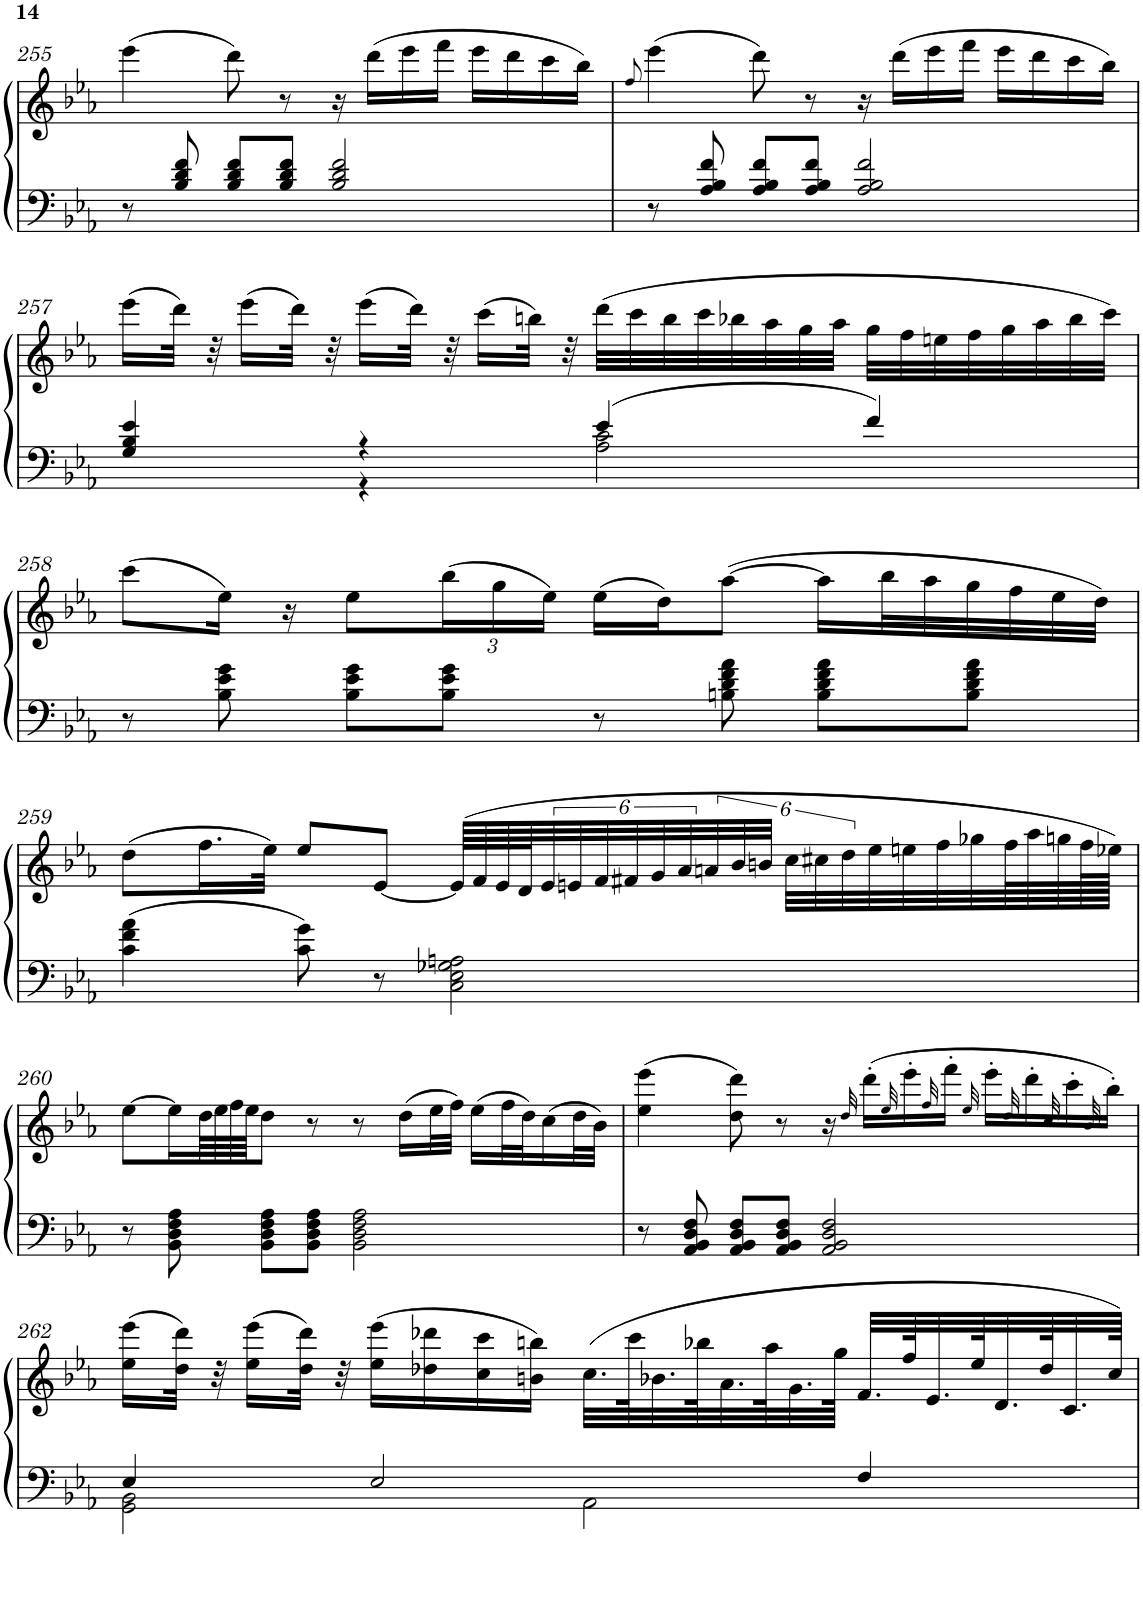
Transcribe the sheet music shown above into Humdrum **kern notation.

**kern	**kern
*part1	*part1
*staff2	*staff1
*I"Piano	*
*I'Pno.	*
!!LO:PB:g=z
*clefF4	*clefG2
*k[b-e-a-]	*k[b-e-a-]
*E-:	*E-:
*M4/4	*M4/4
=255	=255
*^	*
8r	8ryy	(>4eee-\
8B-/ 8d/ 8f/	2..ryy	.
8B-/ 8d/ 8f/L	.	8ddd\)
8B-/ 8d/ 8f/J	.	8r
2B-/ 2d/ 2f/	.	16r
.	.	(>16ddd\LL
.	.	16eee-\
.	.	16fff\JJ
.	.	16eee-\LL
.	.	16ddd\
.	.	16ccc\
.	.	16bb-\JJ)
=256	=256	=256
.	.	8qff/
8r	8ryy	(>4eee-\
8A-/ 8B-/ 8f/	2..ryy	.
8A-/ 8B-/ 8f/L	.	8ddd\)
8A-/ 8B-/ 8f/J	.	8r
2A-/ 2B-/ 2f/	.	16r
.	.	(>16ddd\LL
.	.	16eee-\
.	.	16fff\JJ
.	.	16eee-\LL
.	.	16ddd\
.	.	16ccc\
.	.	16bb-\JJ)
!!LO:LB:g=z
=257	=257	=257
4G/ 4B-/ 4e-/	4ryy	(>16eee-\LL
.	.	32ddd\JJk)
.	.	32r
.	.	(>16eee-\LL
.	.	32ddd\JJk)
.	.	32r
4r	4r	(>16eee-\LL
.	.	32ddd\JJk)
.	.	32r
.	.	(>16ccc\LL
.	.	32bbn\JJk)
.	.	32r
4e-/	2A-\ 2c\	(>32ddd\LLL
.	.	32ccc\
.	.	32bb\
.	.	32ccc\
.	.	32bb-X\
.	.	32aa-\
.	.	32gg\
.	.	32aa-\JJJ
4f/	.	32gg\LLL
.	.	32ff\
.	.	32een\
.	.	32ff\
.	.	32gg\
.	.	32aa-\
.	.	32bb-\
.	.	32ccc\JJJ)
*v	*v	*
!!LO:LB:g=z
=258	=258
8r	(>8ccc\L
8B-\ 8e-\ 8g\	16ee-\Jk)
.	16r
8B-\ 8e-\ 8g\L	8ee-\L
*	*Xbrackettup
8B-\ 8e-\ 8g\J	(>24bb-\L
.	24gg\
.	24ee-\JJ)
8r	(>16ee-\LL
.	16dd\J)
8Bn\ 8d\ 8f\ 8a-\	(>[8aa-\J
8B\ 8d\ 8f\ 8a-\L	16aa-\LL]
.	32bb-\L
.	32aa-\
8B\ 8d\ 8f\ 8a-\J	32gg\
.	32ff\
.	32ee-\
.	32dd\JJJ)
!!LO:LB:g=z
=259	=259
4c\ 4f\ 4a-\	(>8dd\L
.	16.ff\L
.	32ee-\JJk)
8c\ 8g\	8ee-/L
8r	[8e-/J
2C\ 2E-\ 2G-X\ 2An\	(>64e-/LLLL]
.	64f/
.	64e-/
.	64d/J
*	*brackettup
.	48e-/
.	48en/
.	48f/
.	48f#X/
.	48g/
.	48a-/
.	48an/
.	48b-/
.	48bn/JJJ
.	48cc\LLL
.	48cc#X\
.	48dd\
.	32ee-\
.	32een\
.	32ff\
.	32gg-X\
.	64ff\L
.	64aa-\
.	64ggn\
.	128ff\L
.	128ee-X\JJJJJ)
!!LO:LB:g=z
=260	=260
8r	[8ee-\L
8BB-\ 8D\ 8F\ 8A-\	16ee-\L]
.	64dd\LL
.	64ee-\
.	64ff\
.	64ee-\JJJ
8BB-\ 8D\ 8F\ 8A-\L	8dd\J
8BB-\ 8D\ 8F\ 8A-\J	8r
2BB-\ 2D\ 2F\ 2A-\	8r
.	(>16dd\LL
.	32ee-\L
.	32ff\JJJ)
.	(>16ee-\LL
.	32ff\L
.	32dd\J)
.	(>16cc\
.	32dd\L
.	32b-\JJJ)
=261	=261
8r	(>4ee-\ 4eee-\
8AA-/ 8BB-/ 8D/ 8F/	.
8AA-/ 8BB-/ 8D/ 8F/L	8dd\ 8ddd\)
8AA-/ 8BB-/ 8D/ 8F/J	8r
2AA-/ 2BB-/ 2D/ 2F/	16r
.	32qdd/
.	(>16ddd'\LL
.	32qee-/
.	16eee-'\
.	32qff/
.	16fff'\JJ
.	32qee-/
.	16eee-'\LL
.	32qdd/
.	16ddd'\
.	32qcc/
.	16ccc'\
.	32qb-/
.	16bb-'\JJ)
!!LO:LB:g=z
=262	=262
*^	*
4E-/	2GG\ 2BB-\	(>16ee-\ 16eee-\LL
.	.	32dd\ 32ddd\JJk)
.	.	32r
.	.	(>16ee-\ 16eee-\LL
.	.	32dd\ 32ddd\JJk)
.	.	32r
2E-/	.	(>16ee-\ 16eee-\LL
.	.	16dd-X\ 16ddd-X\
.	.	16cc\ 16ccc\
.	.	16bn\ 16bbn\JJ)
.	2AA-\	(>32.cc\LLL
.	.	64ccc\K
.	.	32.b-X\
.	.	64bb-X\K
.	.	32.a-\
.	.	64aa-\K
.	.	32.g\
.	.	64gg\JJJk
4F/	.	32.f/LLL
.	.	64ff/K
.	.	32.e-/
.	.	64ee-/K
.	.	32.d/
.	.	64dd-/K
.	.	32.c/
.	.	64cc/JJJk)
*v	*v	*
=	=
*-	*-
